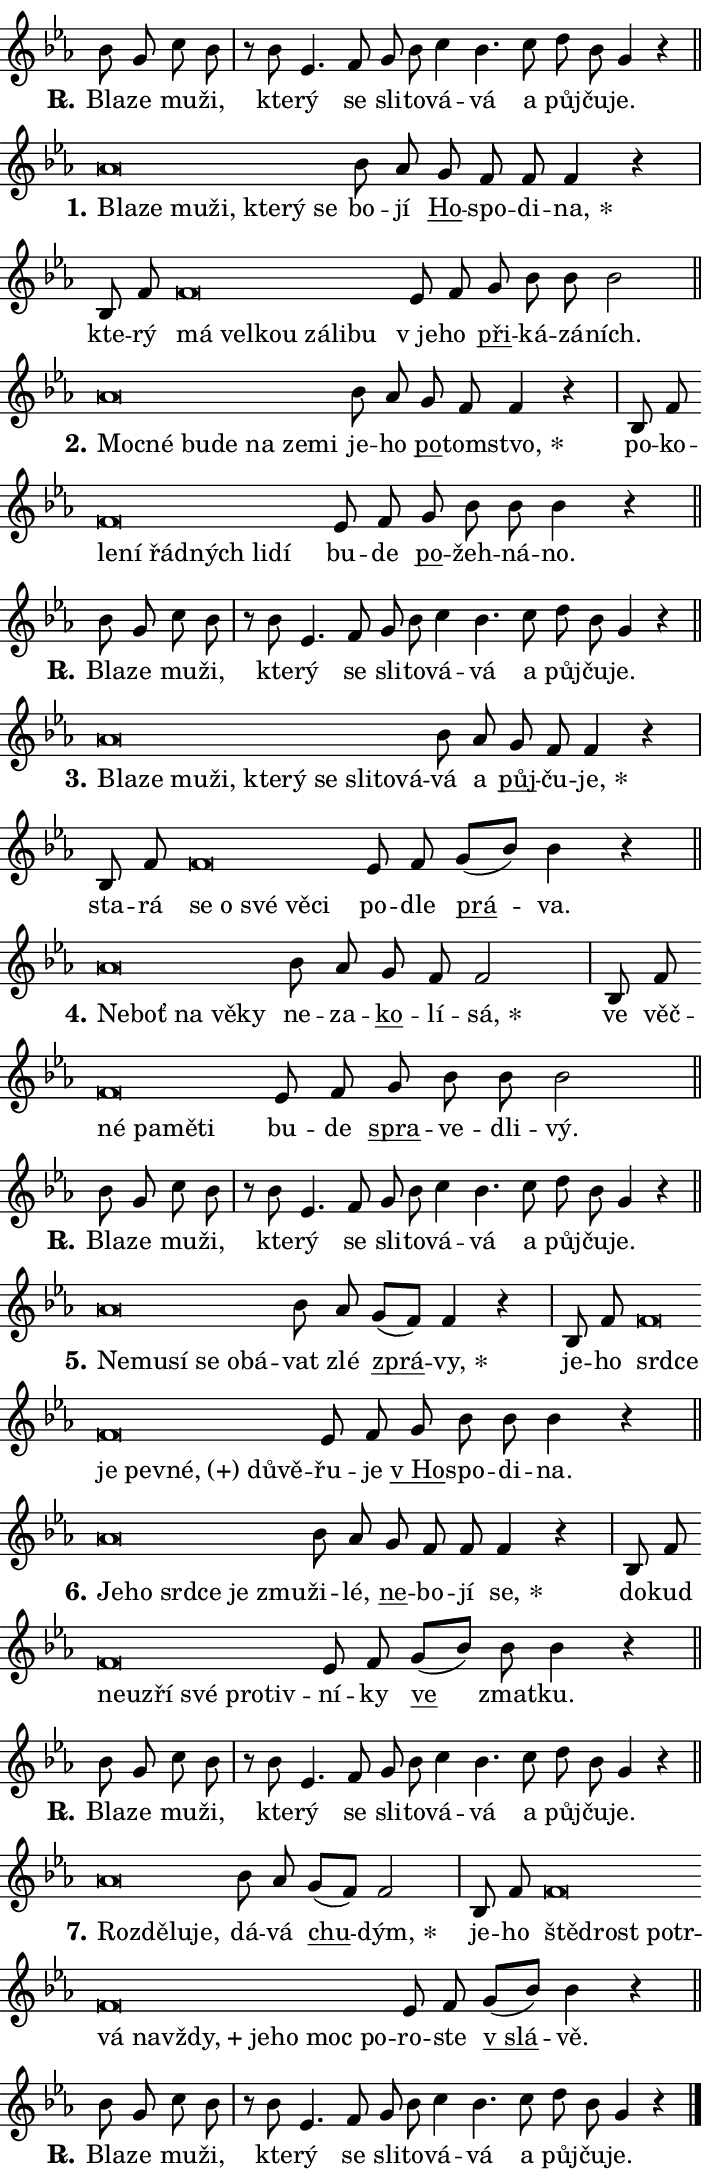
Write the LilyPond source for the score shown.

\version "2.24.0"
\header { tagline = "" }
\paper {
  indent = 0\cm
  top-margin = 0\cm
  right-margin = 0.13\cm % to fit lyric hyphens
  bottom-margin = 0\cm
  left-margin = 0\cm
  paper-width = 12\cm
  page-breaking = #ly:one-page-breaking
  system-system-spacing.basic-distance = #11
  score-system-spacing.basic-distance = #11
  ragged-last = ##f
}


%% Author: Thomas Morley
%% https://lists.gnu.org/archive/html/lilypond-user/2020-05/msg00002.html
#(define (line-position grob)
"Returns position of @var[grob} in current system:
   @code{'start}, if at first time-step
   @code{'end}, if at last time-step
   @code{'middle} otherwise
"
  (let* ((col (ly:item-get-column grob))
         (ln (ly:grob-object col 'left-neighbor))
         (rn (ly:grob-object col 'right-neighbor))
         (col-to-check-left (if (ly:grob? ln) ln col))
         (col-to-check-right (if (ly:grob? rn) rn col))
         (break-dir-left
           (and
             (ly:grob-property col-to-check-left 'non-musical #f)
             (ly:item-break-dir col-to-check-left)))
         (break-dir-right
           (and
             (ly:grob-property col-to-check-right 'non-musical #f)
             (ly:item-break-dir col-to-check-right))))
        (cond ((eqv? 1 break-dir-left) 'start)
              ((eqv? -1 break-dir-right) 'end)
              (else 'middle))))

#(define (tranparent-at-line-position vctor)
  (lambda (grob)
  "Relying on @code{line-position} select the relevant enry from @var{vctor}.
Used to determine transparency,"
    (case (line-position grob)
      ((end) (not (vector-ref vctor 0)))
      ((middle) (not (vector-ref vctor 1)))
      ((start) (not (vector-ref vctor 2))))))

noteHeadBreakVisibility =
#(define-music-function (break-visibility)(vector?)
"Makes @code{NoteHead}s transparent relying on @var{break-visibility}"
#{
  \override NoteHead.transparent =
    #(tranparent-at-line-position break-visibility)
#})

#(define delete-ledgers-for-transparent-note-heads
  (lambda (grob)
    "Reads whether a @code{NoteHead} is transparent.
If so this @code{NoteHead} is removed from @code{'note-heads} from
@var{grob}, which is supposed to be @code{LedgerLineSpanner}.
As a result ledgers are not printed for this @code{NoteHead}"
    (let* ((nhds-array (ly:grob-object grob 'note-heads))
           (nhds-list
             (if (ly:grob-array? nhds-array)
                 (ly:grob-array->list nhds-array)
                 '()))
           ;; Relies on the transparent-property being done before
           ;; Staff.LedgerLineSpanner.after-line-breaking is executed.
           ;; This is fragile ...
           (to-keep
             (remove
               (lambda (nhd)
                 (ly:grob-property nhd 'transparent #f))
               nhds-list)))
      ;; TODO find a better method to iterate over grob-arrays, similiar
      ;; to filter/remove etc for lists
      ;; For now rebuilt from scratch
      (set! (ly:grob-object grob 'note-heads)  '())
      (for-each
        (lambda (nhd)
          (ly:pointer-group-interface::add-grob grob 'note-heads nhd))
        to-keep))))

squashNotes = {
  \override NoteHead.X-extent = #'(-0.2 . 0.2)
  \override NoteHead.Y-extent = #'(-0.75 . 0)
  \override NoteHead.stencil =
    #(lambda (grob)
       (let ((pos (ly:grob-property grob 'staff-position)))
         (begin
           (if (< pos -7) (display "ERROR: Lower brevis then expected\n") (display ""))
           (if (<= pos -6) ly:text-interface::print ly:note-head::print))))
}
unSquashNotes = {
  \revert NoteHead.X-extent
  \revert NoteHead.Y-extent
  \revert NoteHead.stencil
}

hideNotes = \noteHeadBreakVisibility #begin-of-line-visible
unHideNotes = \noteHeadBreakVisibility #all-visible

% work-around for resetting accidentals
% https://lilypond.org/doc/v2.23/Documentation/notation/displaying-rhythms#unmetered-music
cadenzaMeasure = {
  \cadenzaOff
  \partial 1024 s1024
  \cadenzaOn
}

#(define-markup-command (accent layout props text) (markup?)
  "Underline accented syllable"
  (interpret-markup layout props
    #{\markup \override #'(offset . 4.3) \underline { #text }#}))

responsum = \markup \concat {
  "R" \hspace #-1.05 \path #0.1 #'((moveto 0 0.07) (lineto 0.9 0.8)) \hspace #0.05 "."
}

spaceSize = #0.6828661417322834 % exact space size for TeX Gyre Schola

\layout {
  \context {
    \Staff
    \remove "Time_signature_engraver"
    \override LedgerLineSpanner.after-line-breaking = #delete-ledgers-for-transparent-note-heads
  }
  \context {
    \Lyrics {
      \override LyricSpace.minimum-distance = \spaceSize
      \override LyricText.font-name = #"TeX Gyre Schola"
      \override LyricText.font-size = 1
      \override StanzaNumber.font-name = #"TeX Gyre Schola Bold"
      \override StanzaNumber.font-size = 1
    }
  }
  \context {
    \Score 
    \override NoteHead.text =
      #(lambda (grob) 
        (let ((pos (ly:grob-property grob 'staff-position)))
          #{\markup {
            \combine
              \halign #-0.55 \raise #(if (= pos -6) 0 0.5) \override #'(thickness . 2) \draw-line #'(3.2 . 0)
              \musicglyph "noteheads.sM1"
          }#}))
  }
}

% magnetic-lyrics.ily
%
%   written by
%     Jean Abou Samra <jean@abou-samra.fr>
%     Werner Lemberg <wl@gnu.org>
%
%   adapted by
%     Jiri Hon <jiri.hon@gmail.com>
%
% Version 2022-Apr-15

% https://www.mail-archive.com/lilypond-user@gnu.org/msg149350.html

#(define (Left_hyphen_pointer_engraver context)
   "Collect syllable-hyphen-syllable occurrences in lyrics and store
them in properties.  This engraver only looks to the left.  For
example, if the lyrics input is @code{foo -- bar}, it does the
following.

@itemize @bullet
@item
Set the @code{text} property of the @code{LyricHyphen} grob between
@q{foo} and @q{bar} to @code{foo}.

@item
Set the @code{left-hyphen} property of the @code{LyricText} grob with
text @q{foo} to the @code{LyricHyphen} grob between @q{foo} and
@q{bar}.
@end itemize

Use this auxiliary engraver in combination with the
@code{lyric-@/text::@/apply-@/magnetic-@/offset!} hook."
   (let ((hyphen #f)
         (text #f))
     (make-engraver
      (acknowledgers
       ((lyric-syllable-interface engraver grob source-engraver)
        (set! text grob)))
      (end-acknowledgers
       ((lyric-hyphen-interface engraver grob source-engraver)
        ;(when (not (grob::has-interface grob 'lyric-space-interface))
          (set! hyphen grob)));)
      ((stop-translation-timestep engraver)
       (when (and text hyphen)
         (ly:grob-set-object! text 'left-hyphen hyphen))
       (set! text #f)
       (set! hyphen #f)))))

#(define (lyric-text::apply-magnetic-offset! grob)
   "If the space between two syllables is less than the value in
property @code{LyricText@/.details@/.squash-threshold}, move the right
syllable to the left so that it gets concatenated with the left
syllable.

Use this function as a hook for
@code{LyricText@/.after-@/line-@/breaking} if the
@code{Left_@/hyphen_@/pointer_@/engraver} is active."
   (let ((hyphen (ly:grob-object grob 'left-hyphen #f)))
     (when hyphen
       (let ((left-text (ly:spanner-bound hyphen LEFT)))
         (when (grob::has-interface left-text 'lyric-syllable-interface)
           (let* ((common (ly:grob-common-refpoint grob left-text X))
                  (this-x-ext (ly:grob-extent grob common X))
                  (left-x-ext
                   (begin
                     ;; Trigger magnetism for left-text.
                     (ly:grob-property left-text 'after-line-breaking)
                     (ly:grob-extent left-text common X)))
                  ;; `delta` is the gap width between two syllables.
                  (delta (- (interval-start this-x-ext)
                            (interval-end left-x-ext)))
                  (details (ly:grob-property grob 'details))
                  (threshold (assoc-get 'squash-threshold details 0.2)))
             (when (< delta threshold)
               (let* (;; We have to manipulate the input text so that
                      ;; ligatures crossing syllable boundaries are not
                      ;; disabled.  For languages based on the Latin
                      ;; script this is essentially a beautification.
                      ;; However, for non-Western scripts it can be a
                      ;; necessity.
                      (lt (ly:grob-property left-text 'text))
                      (rt (ly:grob-property grob 'text))
                      (is-space (grob::has-interface hyphen 'lyric-space-interface))
                      (space (if is-space " " ""))
                      (extra-delta (if is-space spaceSize 0))
                      ;; Append new syllable.
                      (ltrt-space (if (and (string? lt) (string? rt))
                                (string-append lt space rt)
                                (make-concat-markup (list lt space rt))))
                      ;; Right-align `ltrt` to the right side.
                      (ltrt-space-markup (grob-interpret-markup
                               grob
                               (make-translate-markup
                                (cons (interval-length this-x-ext) 0)
                                (make-right-align-markup ltrt-space)))))
                 (begin
                   ;; Don't print `left-text`.
                   (ly:grob-set-property! left-text 'stencil #f)
                   ;; Set text and stencil (which holds all collected
                   ;; syllables so far) and shift it to the left.
                   (ly:grob-set-property! grob 'text ltrt-space)
                   (ly:grob-set-property! grob 'stencil ltrt-space-markup)
                   (ly:grob-translate-axis! grob (- (- delta extra-delta)) X))))))))))


#(define (lyric-hyphen::displace-bounds-first grob)
   ;; Make very sure this callback isn't triggered too early.
   (let ((left (ly:spanner-bound grob LEFT))
         (right (ly:spanner-bound grob RIGHT)))
     (ly:grob-property left 'after-line-breaking)
     (ly:grob-property right 'after-line-breaking)
     (ly:lyric-hyphen::print grob)))

squashThreshold = #0.4

\layout {
  \context {
    \Lyrics
    \consists #Left_hyphen_pointer_engraver
    \override LyricText.after-line-breaking =
      #lyric-text::apply-magnetic-offset!
    \override LyricHyphen.stencil = #lyric-hyphen::displace-bounds-first
    \override LyricText.details.squash-threshold = \squashThreshold
    \override LyricHyphen.minimum-distance = 0
    \override LyricHyphen.minimum-length = \squashThreshold
  }
}

squashText = \override LyricText.details.squash-threshold = 9999
unSquashText = \override LyricText.details.squash-threshold = \squashThreshold

leftText = \override LyricText.self-alignment-X = #LEFT
unLeftText = \revert LyricText.self-alignment-X

starOffset = #(lambda (grob) 
                (let ((x_offset (ly:self-alignment-interface::aligned-on-x-parent grob)))
                  (if (= x_offset 0) 0 (+ x_offset 1.2))))

star = #(define-music-function (syllable)(string?)
"Append star separator at the end of a syllable"
#{
  \once \override LyricText.X-offset = #starOffset
  \lyricmode { \markup {
    #syllable
    \override #'((font-name . "TeX Gyre Schola Bold")) \hspace #0.2 \lower #0.65 \larger "*"
  } }
#})

starAccent = #(define-music-function (syllable)(string?)
"Append star separator at the end of a syllable and make accent"
#{
  \once \override LyricText.X-offset = #starOffset
  \lyricmode { \markup {
    \accent #syllable
    \override #'((font-name . "TeX Gyre Schola Bold")) \hspace #0.2 \lower #0.65 \larger "*"
  } }
#})

breath = #(define-music-function (syllable)(string?)
"Append breathing indicator at the end of a syllable"
#{
  \lyricmode { \markup { #syllable "+" } }
#})

optionalBreath = #(define-music-function (syllable)(string?)
"Append optional breathing indicator at the end of a syllable"
#{
  \lyricmode { \markup { #syllable "(+)" } }
#})


\score {
    <<
        \new Voice = "melody" { \cadenzaOn \key es \major \relative { bes'8 g c bes \cadenzaMeasure \bar "|" r bes es,4. f8 \bar "" g bes \bar "" c4 bes4. c8 \bar "" d bes g4 r \cadenzaMeasure \bar "||" \break } }
        \new Lyrics \lyricsto "melody" { \lyricmode { \set stanza = \responsum
Bla -- ze mu -- ži, kte -- rý se sli -- to -- vá -- vá a půj -- ču -- je. } }
    >>
    \layout {}
}

\score {
    <<
        \new Voice = "melody" { \cadenzaOn \key es \major \relative { \squashNotes as'\breve*1/16 \hideNotes \breve*1/16 \bar "" \breve*1/16 \bar "" \breve*1/16 \bar "" \breve*1/16 \bar "" \breve*1/16 \breve*1/16 \bar "" \unHideNotes \unSquashNotes bes8 as \bar "" g f f f4 r \cadenzaMeasure \bar "|" bes,8 f' \bar "" \squashNotes f\breve*1/16 \hideNotes \breve*1/16 \bar "" \breve*1/16 \bar "" \breve*1/16 \bar "" \breve*1/16 \breve*1/16 \bar "" \unHideNotes \unSquashNotes es8 f \bar "" g bes bes bes2 \cadenzaMeasure \bar "||" \break } }
        \new Lyrics \lyricsto "melody" { \lyricmode { \set stanza = "1."
\leftText Bla -- \squashText ze mu -- ži, kte -- rý se \unLeftText \unSquashText bo -- jí \markup \accent Ho -- spo -- di -- \star na, kte -- rý \leftText má \squashText vel -- kou zá -- li -- bu \unLeftText \unSquashText "v je" -- ho \markup \accent při -- ká -- zá -- ních. } }
    >>
    \layout {}
}

\score {
    <<
        \new Voice = "melody" { \cadenzaOn \key es \major \relative { \squashNotes as'\breve*1/16 \hideNotes \breve*1/16 \bar "" \breve*1/16 \bar "" \breve*1/16 \bar "" \breve*1/16 \bar "" \breve*1/16 \breve*1/16 \bar "" \unHideNotes \unSquashNotes bes8 as \bar "" g f f4 r \cadenzaMeasure \bar "|" bes,8 f' \bar "" \squashNotes f\breve*1/16 \hideNotes \breve*1/16 \bar "" \breve*1/16 \bar "" \breve*1/16 \bar "" \breve*1/16 \breve*1/16 \bar "" \unHideNotes \unSquashNotes es8 f \bar "" g bes bes bes4 r \cadenzaMeasure \bar "||" \break } }
        \new Lyrics \lyricsto "melody" { \lyricmode { \set stanza = "2."
\leftText Moc -- \squashText né bu -- de na ze -- mi \unLeftText \unSquashText je -- ho \markup \accent po -- tom -- \star stvo, po -- ko -- \leftText le -- \squashText ní řád -- ných li -- dí \unLeftText \unSquashText bu -- de \markup \accent po -- žeh -- ná -- no. } }
    >>
    \layout {}
}

\score {
    <<
        \new Voice = "melody" { \cadenzaOn \key es \major \relative { bes'8 g c bes \cadenzaMeasure \bar "|" r bes es,4. f8 \bar "" g bes \bar "" c4 bes4. c8 \bar "" d bes g4 r \cadenzaMeasure \bar "||" \break } }
        \new Lyrics \lyricsto "melody" { \lyricmode { \set stanza = \responsum
Bla -- ze mu -- ži, kte -- rý se sli -- to -- vá -- vá a půj -- ču -- je. } }
    >>
    \layout {}
}

\score {
    <<
        \new Voice = "melody" { \cadenzaOn \key es \major \relative { \squashNotes as'\breve*1/16 \hideNotes \breve*1/16 \bar "" \breve*1/16 \bar "" \breve*1/16 \bar "" \breve*1/16 \bar "" \breve*1/16 \bar "" \breve*1/16 \bar "" \breve*1/16 \bar "" \breve*1/16 \breve*1/16 \bar "" \unHideNotes \unSquashNotes bes8 as \bar "" g f f4 r \cadenzaMeasure \bar "|" bes,8 f' \bar "" \squashNotes f\breve*1/16 \hideNotes \breve*1/16 \bar "" \breve*1/16 \bar "" \breve*1/16 \breve*1/16 \bar "" \unHideNotes \unSquashNotes es8 f \bar "" g[( bes)] bes4 r \cadenzaMeasure \bar "||" \break } }
        \new Lyrics \lyricsto "melody" { \lyricmode { \set stanza = "3."
\leftText Bla -- \squashText ze mu -- ži, kte -- rý se sli -- to -- vá -- \unLeftText \unSquashText vá a \markup \accent půj -- ču -- \star je, sta -- rá \leftText se \squashText o své vě -- ci \unLeftText \unSquashText po -- dle \markup \accent prá -- va. } }
    >>
    \layout {}
}

\score {
    <<
        \new Voice = "melody" { \cadenzaOn \key es \major \relative { \squashNotes as'\breve*1/16 \hideNotes \breve*1/16 \bar "" \breve*1/16 \bar "" \breve*1/16 \breve*1/16 \bar "" \unHideNotes \unSquashNotes bes8 as \bar "" g f f2 \cadenzaMeasure \bar "|" bes,8 f' \bar "" \squashNotes f\breve*1/16 \hideNotes \breve*1/16 \bar "" \breve*1/16 \breve*1/16 \bar "" \unHideNotes \unSquashNotes es8 f \bar "" g bes bes bes2 \cadenzaMeasure \bar "||" \break } }
        \new Lyrics \lyricsto "melody" { \lyricmode { \set stanza = "4."
\leftText Ne -- \squashText boť na vě -- ky \unLeftText \unSquashText ne -- za -- \markup \accent ko -- lí -- \star sá, ve věč -- \leftText né \squashText pa -- mě -- ti \unLeftText \unSquashText bu -- de \markup \accent spra -- ve -- dli -- vý. } }
    >>
    \layout {}
}

\score {
    <<
        \new Voice = "melody" { \cadenzaOn \key es \major \relative { bes'8 g c bes \cadenzaMeasure \bar "|" r bes es,4. f8 \bar "" g bes \bar "" c4 bes4. c8 \bar "" d bes g4 r \cadenzaMeasure \bar "||" \break } }
        \new Lyrics \lyricsto "melody" { \lyricmode { \set stanza = \responsum
Bla -- ze mu -- ži, kte -- rý se sli -- to -- vá -- vá a půj -- ču -- je. } }
    >>
    \layout {}
}

\score {
    <<
        \new Voice = "melody" { \cadenzaOn \key es \major \relative { \squashNotes as'\breve*1/16 \hideNotes \breve*1/16 \bar "" \breve*1/16 \bar "" \breve*1/16 \bar "" \breve*1/16 \breve*1/16 \bar "" \unHideNotes \unSquashNotes bes8 as \bar "" g[( f)] f4 r \cadenzaMeasure \bar "|" bes,8 f' \bar "" \squashNotes f\breve*1/16 \hideNotes \breve*1/16 \bar "" \breve*1/16 \bar "" \breve*1/16 \bar "" \breve*1/16 \bar "" \breve*1/16 \breve*1/16 \bar "" \unHideNotes \unSquashNotes es8 f \bar "" g bes bes bes4 r \cadenzaMeasure \bar "||" \break } }
        \new Lyrics \lyricsto "melody" { \lyricmode { \set stanza = "5."
\leftText Ne -- \squashText mu -- sí se o -- bá -- \unLeftText \unSquashText vat zlé \markup \accent zprá -- \star vy, je -- ho \leftText srd -- \squashText ce je pev -- \optionalBreath né, dů -- vě -- \unLeftText \unSquashText řu -- je \markup \accent "v Ho" -- spo -- di -- na. } }
    >>
    \layout {}
}

\score {
    <<
        \new Voice = "melody" { \cadenzaOn \key es \major \relative { \squashNotes as'\breve*1/16 \hideNotes \breve*1/16 \bar "" \breve*1/16 \bar "" \breve*1/16 \bar "" \breve*1/16 \breve*1/16 \bar "" \unHideNotes \unSquashNotes bes8 as \bar "" g f f f4 r \cadenzaMeasure \bar "|" bes,8 f' \bar "" \squashNotes f\breve*1/16 \hideNotes \breve*1/16 \bar "" \breve*1/16 \bar "" \breve*1/16 \bar "" \breve*1/16 \breve*1/16 \bar "" \unHideNotes \unSquashNotes es8 f \bar "" g[( bes)] bes bes4 r \cadenzaMeasure \bar "||" \break } }
        \new Lyrics \lyricsto "melody" { \lyricmode { \set stanza = "6."
\leftText Je -- \squashText ho srd -- ce je zmu -- \unLeftText \unSquashText ži -- lé, \markup \accent ne -- bo -- jí \star se, do -- kud \leftText ne -- \squashText u -- zří své pro -- tiv -- \unLeftText \unSquashText ní -- ky \markup \accent ve zmat -- ku. } }
    >>
    \layout {}
}

\score {
    <<
        \new Voice = "melody" { \cadenzaOn \key es \major \relative { bes'8 g c bes \cadenzaMeasure \bar "|" r bes es,4. f8 \bar "" g bes \bar "" c4 bes4. c8 \bar "" d bes g4 r \cadenzaMeasure \bar "||" \break } }
        \new Lyrics \lyricsto "melody" { \lyricmode { \set stanza = \responsum
Bla -- ze mu -- ži, kte -- rý se sli -- to -- vá -- vá a půj -- ču -- je. } }
    >>
    \layout {}
}

\score {
    <<
        \new Voice = "melody" { \cadenzaOn \key es \major \relative { \squashNotes as'\breve*1/16 \hideNotes \breve*1/16 \bar "" \breve*1/16 \breve*1/16 \bar "" \unHideNotes \unSquashNotes bes8 as \bar "" g[( f)] f2 \cadenzaMeasure \bar "|" bes,8 f' \bar "" \squashNotes f\breve*1/16 \hideNotes \breve*1/16 \bar "" \breve*1/16 \bar "" \breve*1/16 \bar "" \breve*1/16 \bar "" \breve*1/16 \bar "" \breve*1/16 \bar "" \breve*1/16 \bar "" \breve*1/16 \bar "" \breve*1/16 \breve*1/16 \bar "" \unHideNotes \unSquashNotes es8 f \bar "" g[( bes)] bes4 r \cadenzaMeasure \bar "||" \break } }
        \new Lyrics \lyricsto "melody" { \lyricmode { \set stanza = "7."
\leftText Roz -- \squashText dě -- lu -- je, \unLeftText \unSquashText dá -- vá \markup \accent chu -- \star dým, je -- ho \leftText ště -- \squashText drost po -- tr -- vá na -- \breath "vždy," je -- ho moc po -- \unLeftText \unSquashText ro -- ste \markup \accent "v slá" -- vě. } }
    >>
    \layout {}
}

\score {
    <<
        \new Voice = "melody" { \cadenzaOn \key es \major \relative { bes'8 g c bes \cadenzaMeasure \bar "|" r bes es,4. f8 \bar "" g bes \bar "" c4 bes4. c8 \bar "" d bes g4 r \cadenzaMeasure \bar "||" \break } \bar "|." }
        \new Lyrics \lyricsto "melody" { \lyricmode { \set stanza = \responsum
Bla -- ze mu -- ži, kte -- rý se sli -- to -- vá -- vá a půj -- ču -- je. } }
    >>
    \layout {}
}
